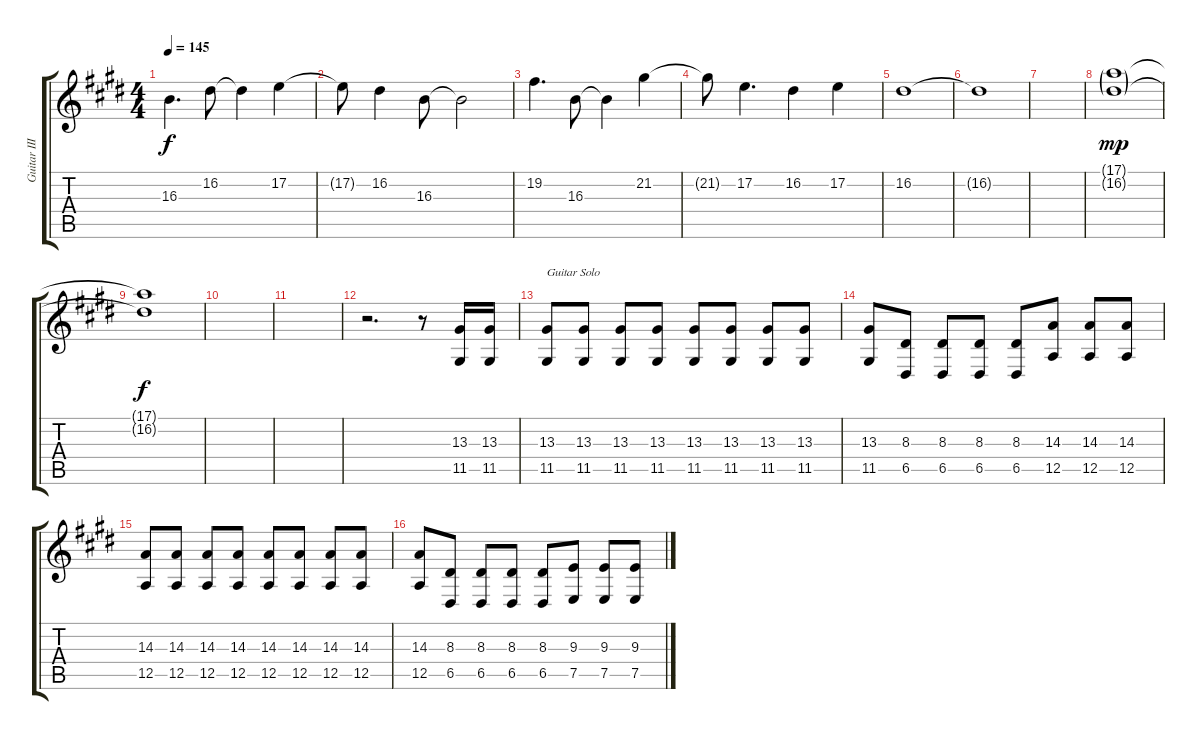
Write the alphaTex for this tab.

\track ("Guitar III" "Guitar III") {instrument fx8scifi}
\staff {score tabs}
\tuning (E4 B3 G3 D3 A2 E2) {hide}
\ts (4 4)
\tempo 145
\clef g2
\ks e
16.3.4{d dy f} 16.2.8 16.2{t}.4 17.2.4 |
17.2{t}.8 16.2.4 16.3.8 16.3{t}.2 |
19.2.4{d} 16.3.8 16.3{t}.4 21.2.4 |
21.2{t}.8 17.2.4{d} 16.2.4 17.2.4 |
16.2.1 |
16.2{t}.1 |
|
(17.1{g} 16.2{g}).1{dy mp} |
(17.1{t} 16.2{t}).1{dy f} |
|
|
r.2{d} r.8 (13.3 11.5).16 (13.3 11.5).16 |
(13.3 11.5).8{txt "Guitar Solo"} (13.3 11.5).8 (13.3 11.5).8 (13.3 11.5).8 (13.3 11.5).8 (13.3 11.5).8 (13.3 11.5).8 (13.3 11.5).8 |
(13.3 11.5).8 (8.3 6.5).8 (8.3 6.5).8 (8.3 6.5).8 (8.3 6.5).8 (14.3 12.5).8 (14.3 12.5).8 (14.3 12.5).8 |
(14.3 12.5).8 (14.3 12.5).8 (14.3 12.5).8 (14.3 12.5).8 (14.3 12.5).8 (14.3 12.5).8 (14.3 12.5).8 (14.3 12.5).8 |
(14.3 12.5).8 (8.3 6.5).8 (8.3 6.5).8 (8.3 6.5).8 (8.3 6.5).8 (9.3 7.5).8 (9.3 7.5).8 (9.3 7.5).8
